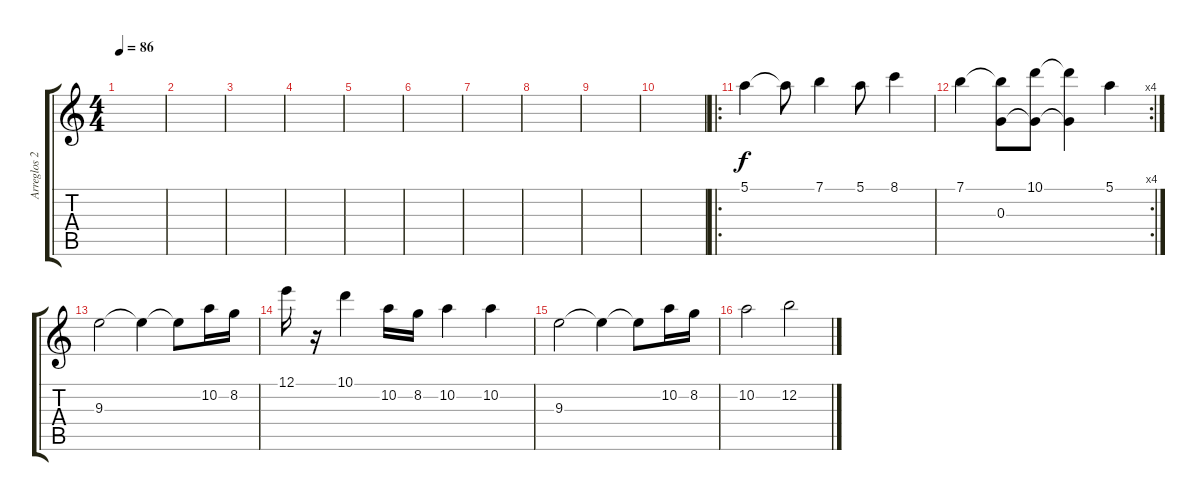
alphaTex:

\track ("Arreglos 2" "Arreglos 2") {instrument acousticguitarnylon}
\staff {score tabs}
\tuning (E4 B3 G3 D3 A2 E2) {hide}
\ts (4 4)
\tempo 86
\clef g2
\ks c
|
|
|
|
|
|
|
|
|
|
\ro
5.1.4 5.1{t}.8 7.1.4 5.1.8 8.1.4 |
\rc 4
7.1.4 (7.1{t} 0.3).8 (10.1 0.3{t}).8 (10.1{t} 0.3{t}).4 5.1.4 |
9.3.2 9.3{t}.4 9.3{t}.8 10.2.16 8.2.16 |
12.1.16 r.16 10.1.4 10.2.16 8.2.16 10.2.4 10.2.4 |
9.3.2 9.3{t}.4 9.3{t}.8 10.2.16 8.2.16 |
10.2.2 12.2.2
